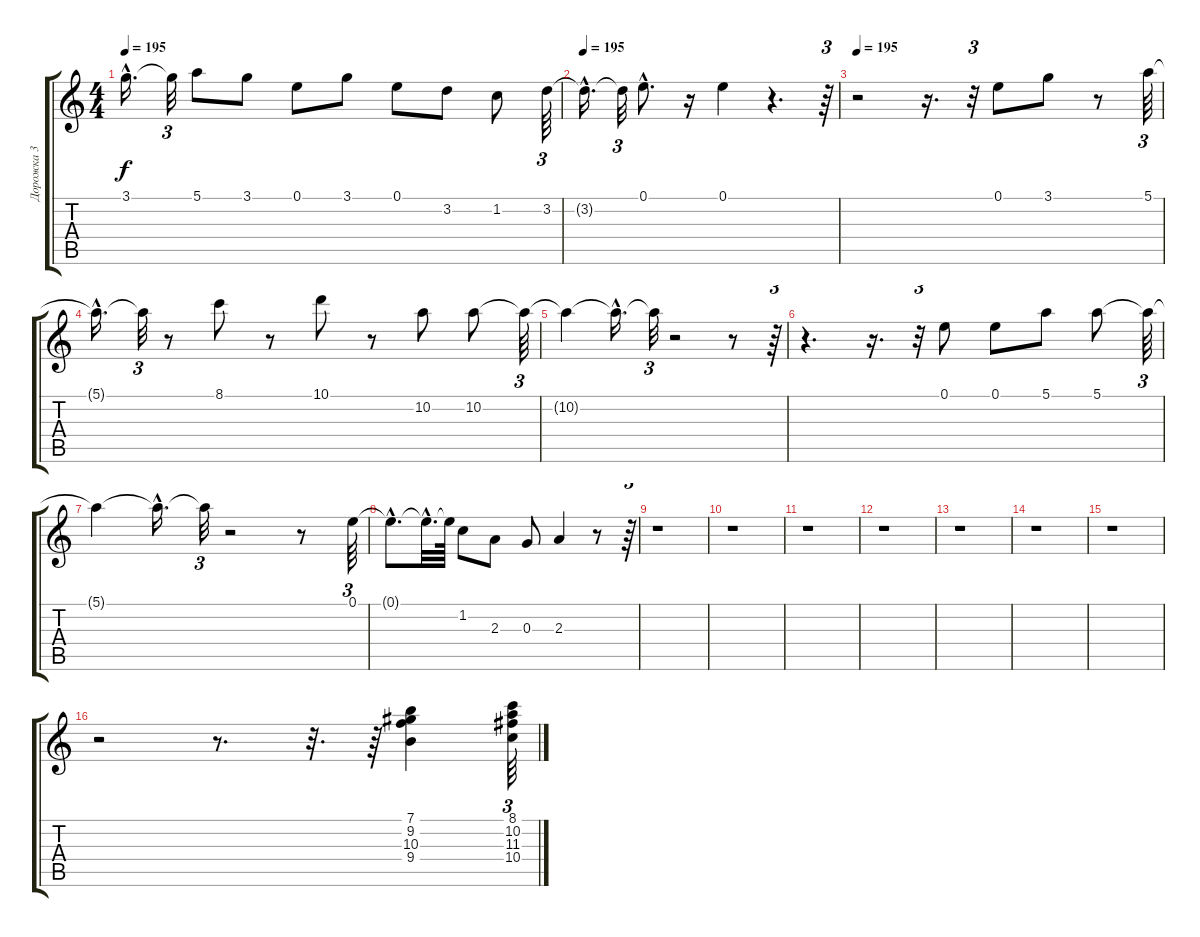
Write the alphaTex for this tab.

\track ("Дорожка 3" "Дорожка 3") {instrument electricguitarmuted}
\staff {score tabs}
\tuning (E4 B3 G3 D3 A2 E2) {hide}
\ts (4 4)
\tempo 195
\clef g2
\ks c
3.1{hac t}.16{d dy f} 3.1{t}.32{tu (3 2)} 5.1.8 3.1.8 0.1.8 3.1.8 0.1.8 3.2.8 1.2.8 3.2.64{tu (3 2)} |
\tempo 195
3.2{hac t}.16{d} 3.2{t}.32{tu (3 2)} 0.1{hac}.8{d} r.16 0.1.4 r.4{d} r.64{tu (3 2)} |
\tempo 195
r.2 r.16{d} r.32{tu (3 2)} 0.1.8 3.1.8 r.8 5.1.64{tu (3 2)} |
5.1{hac t}.16{d} 5.1{t}.32{tu (3 2)} r.8 8.1.8 r.8 10.1.8 r.8 10.2.8 10.2.8 10.2{t}.64{tu (3 2)} |
10.2{t}.4 10.2{hac t}.16{d} 10.2{t}.32{tu (3 2)} r.2 r.8 r.64{tu (3 2)} |
r.4{d} r.16{d} r.32{tu (3 2)} 0.1.8 0.1.8 5.1.8 5.1.8 5.1{t}.64{tu (3 2)} |
5.1{t}.4 5.1{hac t}.16{d} 5.1{t}.32{tu (3 2)} r.2 r.8 0.1.64{tu (3 2)} |
0.1{hac t}.8{d} 0.1{hac t}.32{d} 0.1{t}.64 1.2.8 2.3.8 0.3.8 2.3.4 r.8 r.64{tu (3 2)} |
r.1 |
r.1 |
r.1 |
r.1 |
r.1 |
r.1 |
r.1 |
r.2 r.8{d} r.32{d} r.64 (7.1 9.2 10.3 9.4).4 (8.1 10.2 11.3 10.4).64{tu (3 2)}
